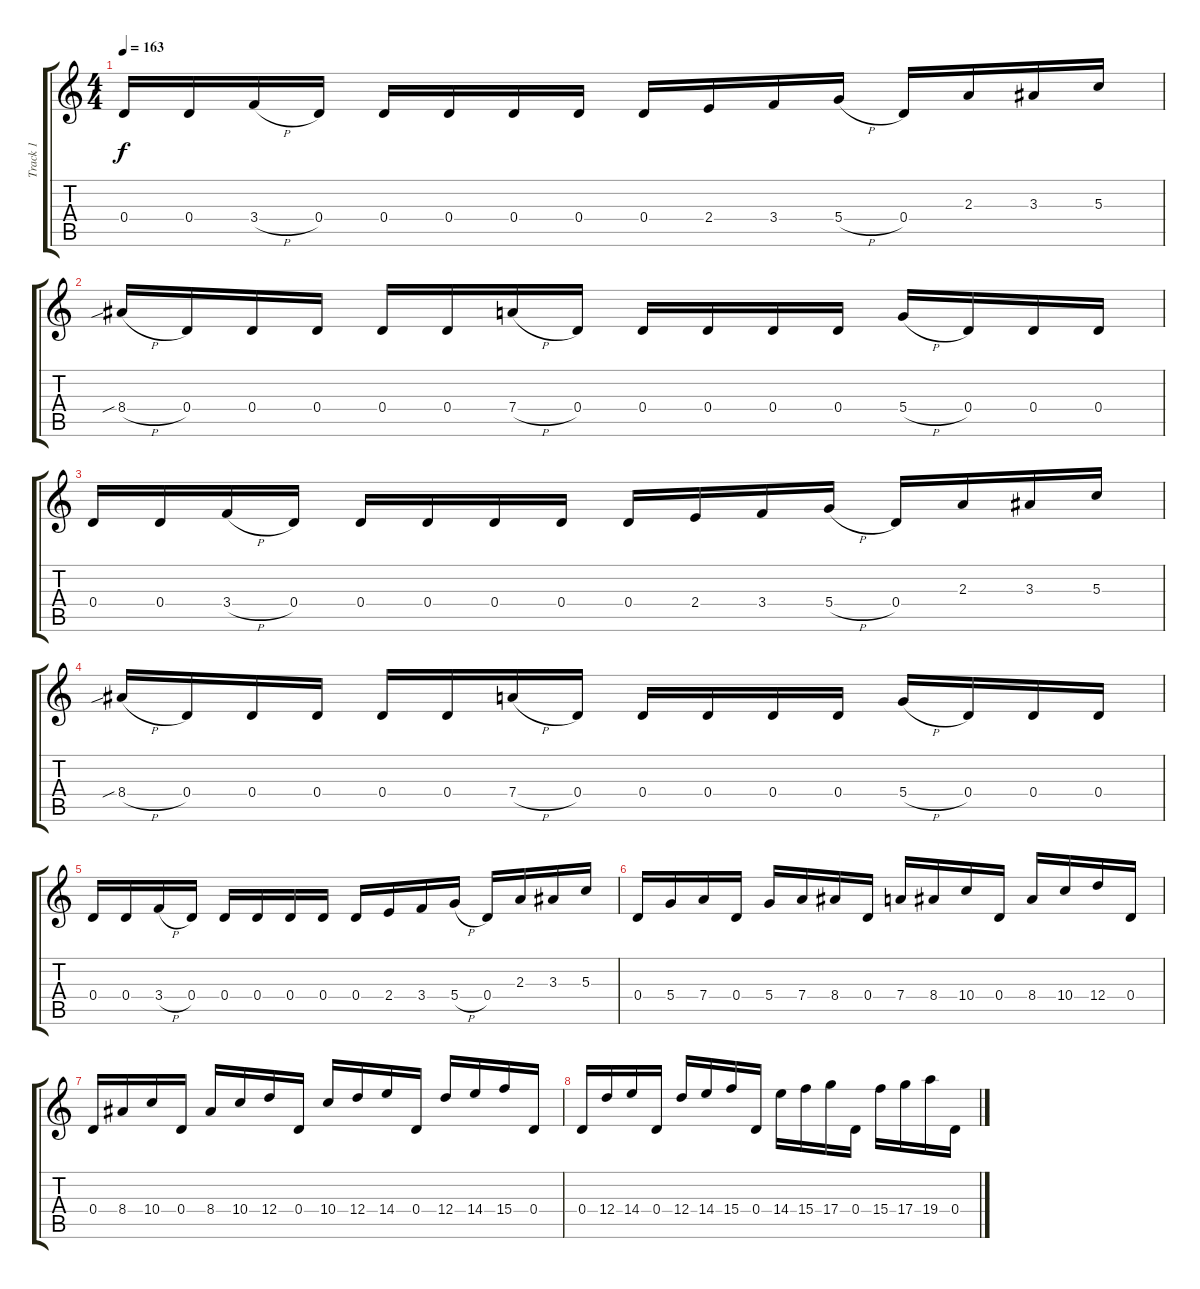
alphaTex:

\track ("Track 1" "Track 1") {instrument distortionguitar}
\staff {score tabs}
\tuning (E4 B3 G3 D3 A2 D2) {hide}
\ts (4 4)
\tempo 163
\clef g2
\ks c
0.4.16{dy f} 0.4.16 3.4{h}.16 0.4.16 0.4.16 0.4.16 0.4.16 0.4.16 0.4.16 2.4.16 3.4.16 5.4{h}.16 0.4.16 2.3.16 3.3.16 5.3.16 |
8.4{sib h}.16 0.4.16 0.4.16 0.4.16 0.4.16 0.4.16 7.4{h}.16 0.4.16 0.4.16 0.4.16 0.4.16 0.4.16 5.4{h}.16 0.4.16 0.4.16 0.4.16 |
0.4.16 0.4.16 3.4{h}.16 0.4.16 0.4.16 0.4.16 0.4.16 0.4.16 0.4.16 2.4.16 3.4.16 5.4{h}.16 0.4.16 2.3.16 3.3.16 5.3.16 |
8.4{sib h}.16 0.4.16 0.4.16 0.4.16 0.4.16 0.4.16 7.4{h}.16 0.4.16 0.4.16 0.4.16 0.4.16 0.4.16 5.4{h}.16 0.4.16 0.4.16 0.4.16 |
0.4.16 0.4.16 3.4{h}.16 0.4.16 0.4.16 0.4.16 0.4.16 0.4.16 0.4.16 2.4.16 3.4.16 5.4{h}.16 0.4.16 2.3.16 3.3.16 5.3.16 |
0.4.16 5.4.16 7.4.16 0.4.16 5.4.16 7.4.16 8.4.16 0.4.16 7.4.16 8.4.16 10.4.16 0.4.16 8.4.16 10.4.16 12.4.16 0.4.16 |
0.4.16 8.4.16 10.4.16 0.4.16 8.4.16 10.4.16 12.4.16 0.4.16 10.4.16 12.4.16 14.4.16 0.4.16 12.4.16 14.4.16 15.4.16 0.4.16 |
0.4.16 12.4.16 14.4.16 0.4.16 12.4.16 14.4.16 15.4.16 0.4.16 14.4.16 15.4.16 17.4.16 0.4.16 15.4.16 17.4.16 19.4.16 0.4.16
